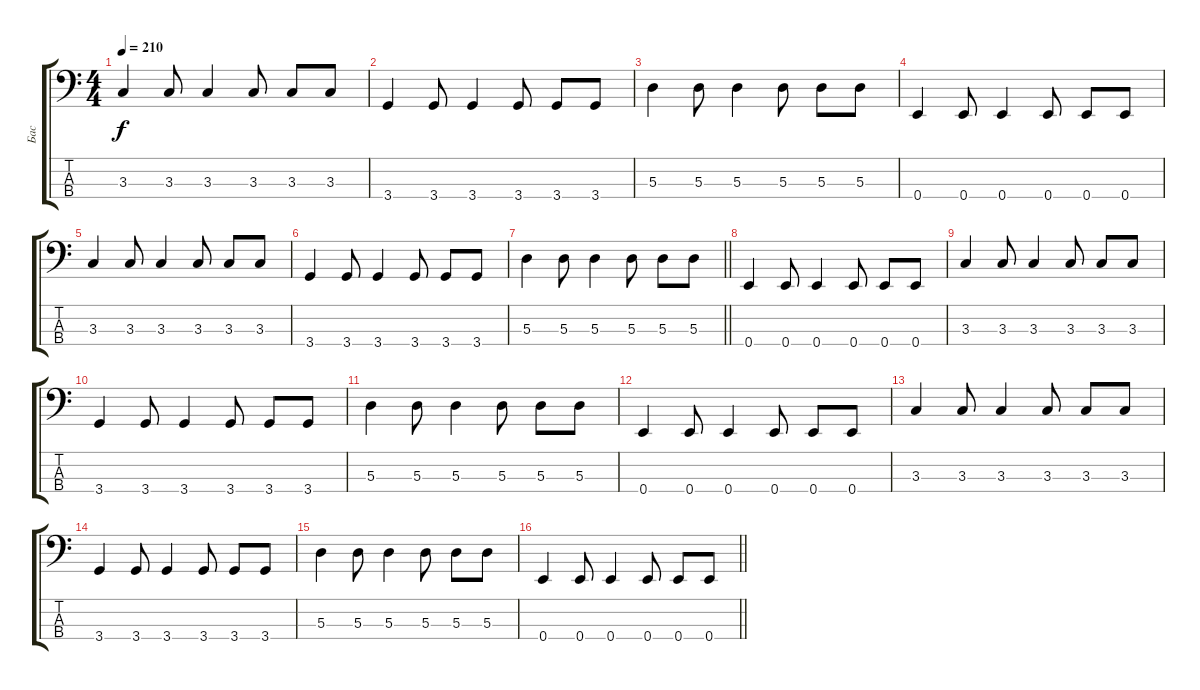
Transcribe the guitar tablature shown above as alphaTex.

\track ("Бас" "Бас") {instrument electricbassfinger}
\staff {score tabs}
\tuning (G2 D2 A1 E1) {hide}
\ts (4 4)
\tempo 210
\clef f4
\ks c
3.3.4{dy f} 3.3.8 3.3.4 3.3.8 3.3.8 3.3.8 |
3.4.4 3.4.8 3.4.4 3.4.8 3.4.8 3.4.8 |
5.3.4 5.3.8 5.3.4 5.3.8 5.3.8 5.3.8 |
0.4.4 0.4.8 0.4.4 0.4.8 0.4.8 0.4.8 |
3.3.4 3.3.8 3.3.4 3.3.8 3.3.8 3.3.8 |
3.4.4 3.4.8 3.4.4 3.4.8 3.4.8 3.4.8 |
\barLineRight lightlight
5.3.4 5.3.8 5.3.4 5.3.8 5.3.8 5.3.8 |
0.4.4 0.4.8 0.4.4 0.4.8 0.4.8 0.4.8 |
3.3.4 3.3.8 3.3.4 3.3.8 3.3.8 3.3.8 |
3.4.4 3.4.8 3.4.4 3.4.8 3.4.8 3.4.8 |
5.3.4 5.3.8 5.3.4 5.3.8 5.3.8 5.3.8 |
0.4.4 0.4.8 0.4.4 0.4.8 0.4.8 0.4.8 |
3.3.4 3.3.8 3.3.4 3.3.8 3.3.8 3.3.8 |
3.4.4 3.4.8 3.4.4 3.4.8 3.4.8 3.4.8 |
5.3.4 5.3.8 5.3.4 5.3.8 5.3.8 5.3.8 |
\barLineRight lightlight
0.4.4 0.4.8 0.4.4 0.4.8 0.4.8 0.4.8
